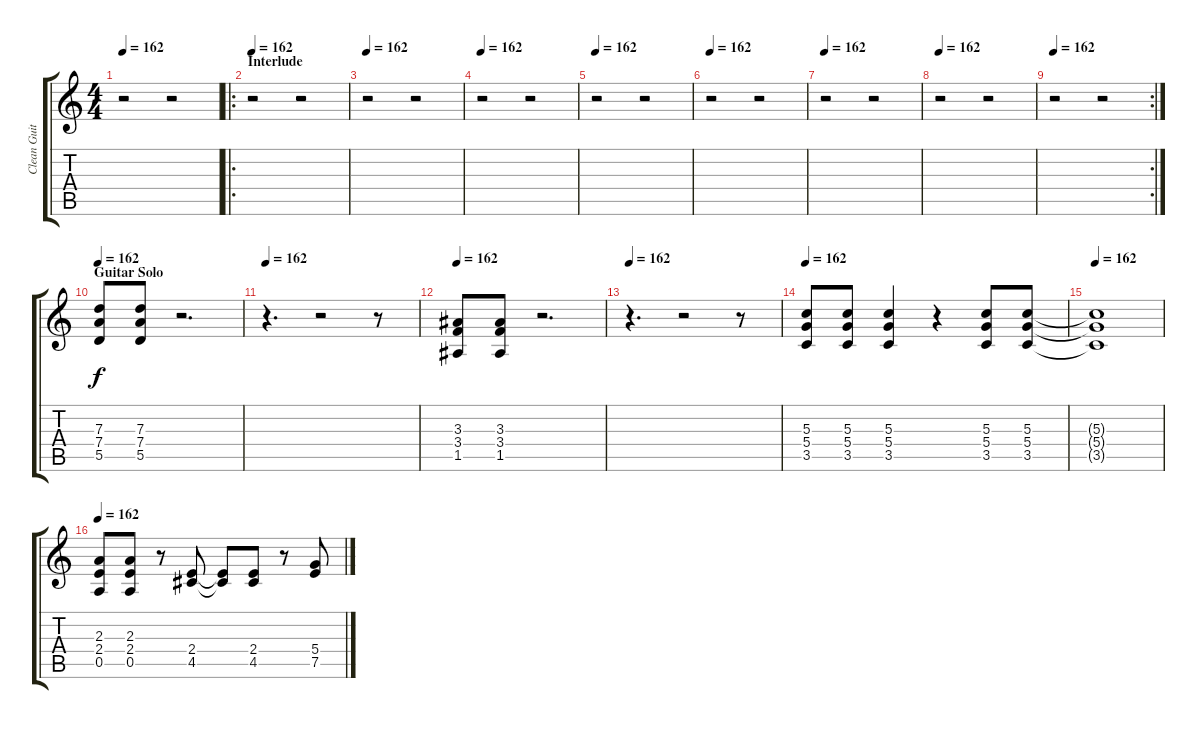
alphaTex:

\track ("Clean Guitar" "Clean Guit") {instrument electricguitarjazz}
\staff {score tabs}
\tuning (E4 B3 G3 D3 A2 D2) {hide}
\ts (4 4)
\tempo 162
\clef g2
\ks c
r.2{dy f} r.2 |
\ro
\section ("" "Interlude")
\tempo 162
r.2 r.2 |
\tempo 162
r.2 r.2 |
\tempo 162
r.2 r.2 |
\tempo 162
r.2 r.2 |
\tempo 162
r.2 r.2 |
\tempo 162
r.2 r.2 |
\tempo 162
r.2 r.2 |
\rc 2
\tempo 162
r.2 r.2 |
\section ("" "Guitar Solo")
\tempo 162
(7.3 7.4 5.5).8 (7.3 7.4 5.5).8 r.2{d} |
\tempo 162
r.4{d} r.2 r.8 |
\tempo 162
(3.3 3.4 1.5).8 (3.3 3.4 1.5).8 r.2{d} |
\tempo 162
r.4{d} r.2 r.8 |
\tempo 162
(5.3 5.4 3.5).8 (5.3 5.4 3.5).8 (5.3 5.4 3.5).4 r.4 (5.3 5.4 3.5).8 (5.3 5.4 3.5).8 |
\tempo 162
(5.3{t} 5.4{t} 3.5{t}).1 |
\tempo 162
(2.3 2.4 0.5).8 (2.3 2.4 0.5).8 r.8 (2.4 4.5).8 (2.4{t} 4.5{t}).8 (2.4 4.5).8 r.8 (5.4 7.5).8
